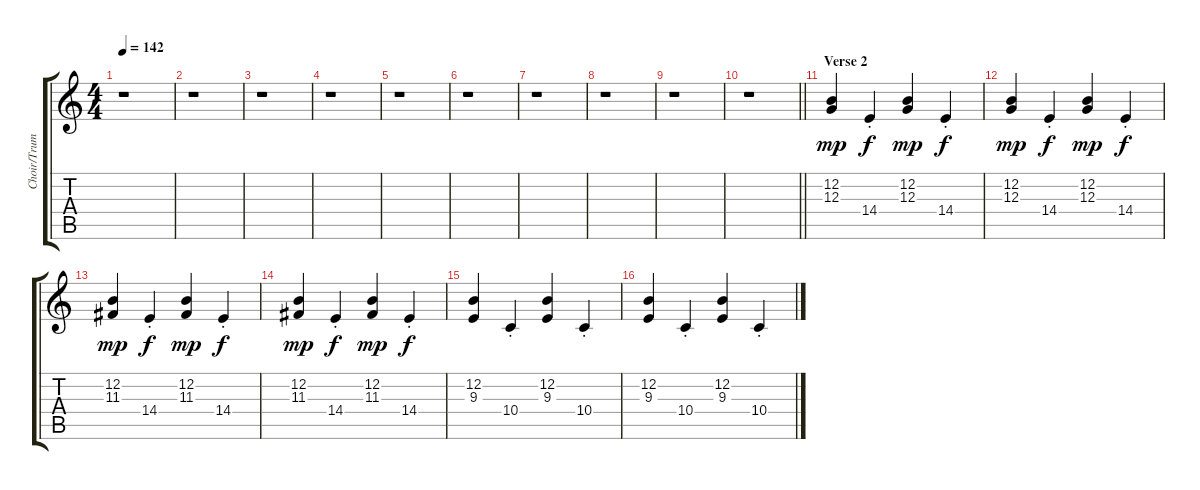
\track ("Choir/Trumpet/Oboe/Piano" "Choir/Trum") {instrument choiraahs}
\staff {score tabs}
\tuning (E4 B3 G3 D3 A2 E2) {hide}
\ts (4 4)
\tempo 142
\clef g2
\ks c
r.1{dy f} |
r.1 |
r.1 |
r.1 |
r.1 |
r.1 |
r.1 |
r.1 |
r.1 |
\barLineRight lightlight
r.1 |
\section ("" "Verse 2")
(12.2 12.3).4{dy mp} 14.4{st}.4{dy f} (12.2 12.3).4{dy mp} 14.4{st}.4{dy f} |
(12.2 12.3).4{dy mp} 14.4{st}.4{dy f} (12.2 12.3).4{dy mp} 14.4{st}.4{dy f} |
(12.2 11.3).4{dy mp} 14.4{st}.4{dy f} (12.2 11.3).4{dy mp} 14.4{st}.4{dy f} |
(12.2 11.3).4{dy mp} 14.4{st}.4{dy f} (12.2 11.3).4{dy mp} 14.4{st}.4{dy f} |
(12.2 9.3).4 10.4{st}.4 (12.2 9.3).4 10.4{st}.4 |
(12.2 9.3).4 10.4{st}.4 (12.2 9.3).4 10.4{st}.4
